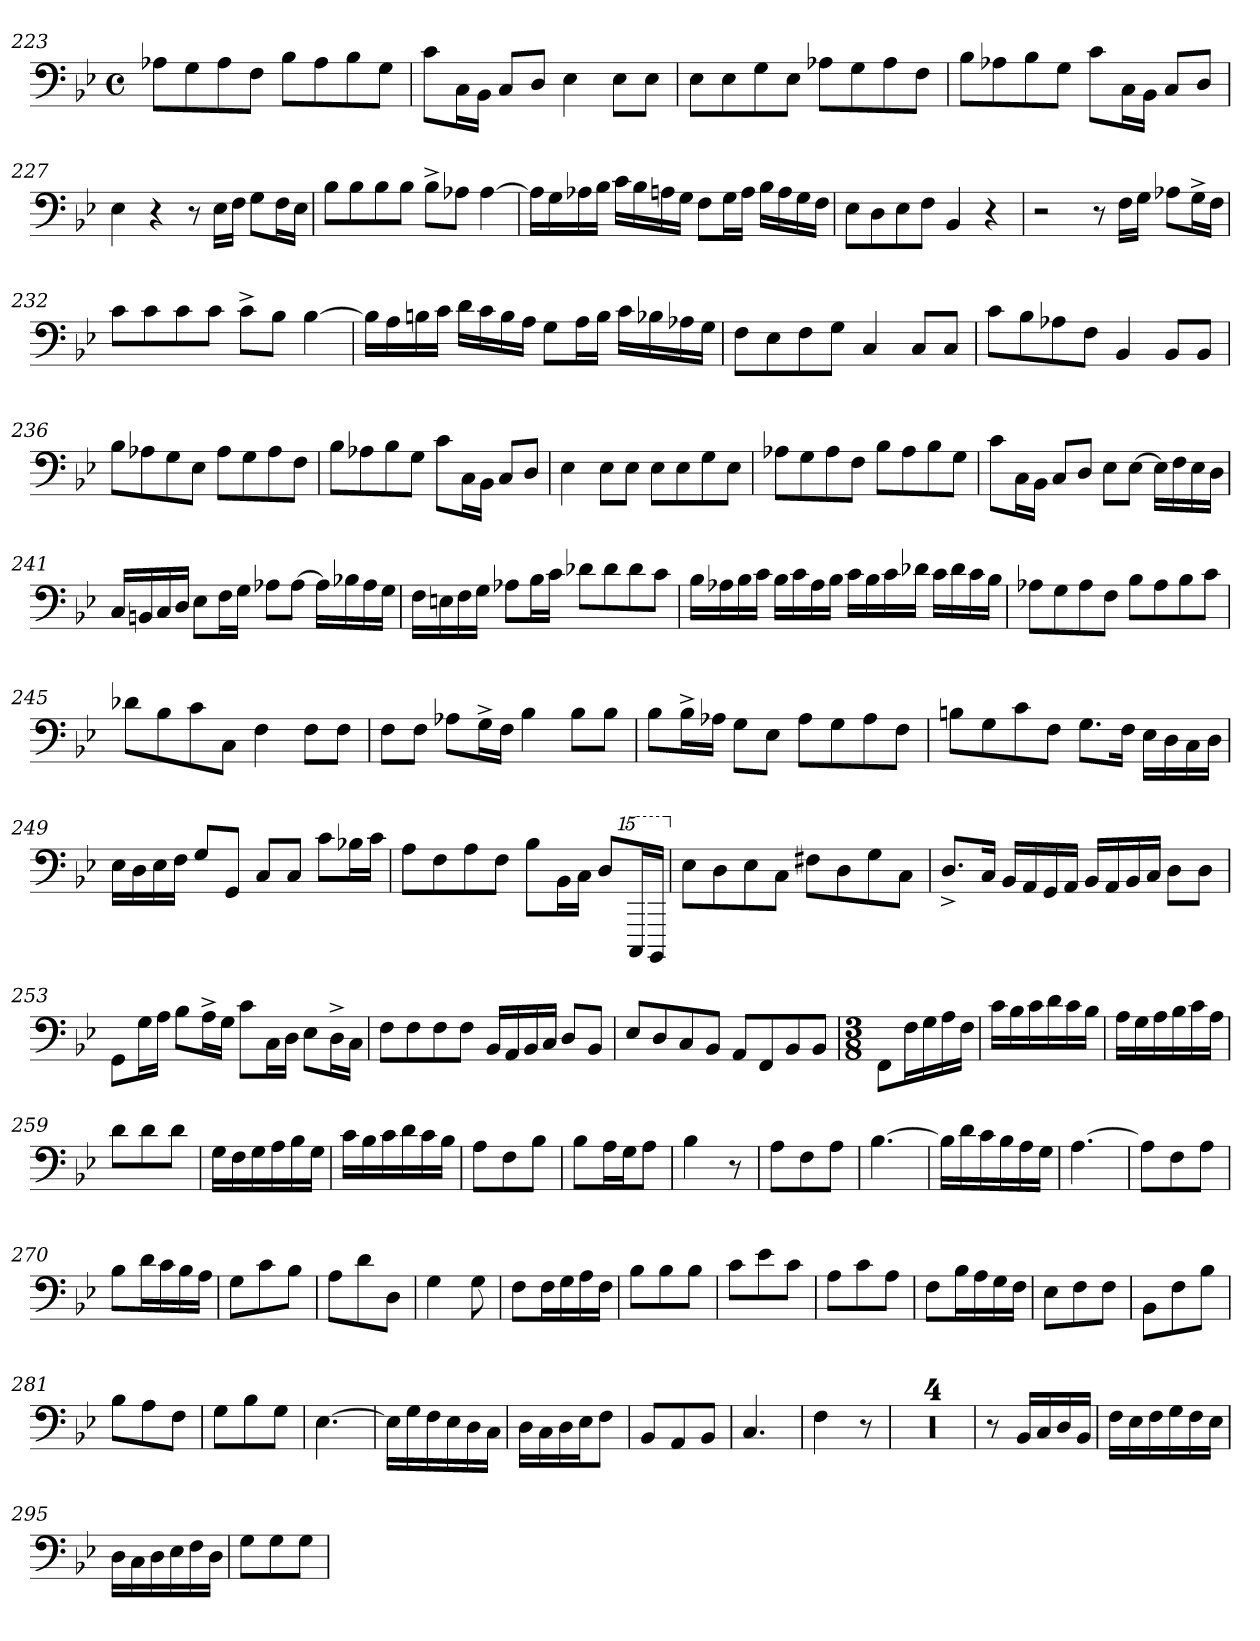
**kern
*part1
*staff1
*clefF4
*k[b-e-]
*B-:
*M4/4
*met(c)
=223
8A-X\L
8G\
8A-\
8F\J
8B-\L
8A-\
8B-\
8G\J
=224
8c\L
16C\L
16BB-\JJ
8C/L
8D/J
4E-\
8E-\L
8E-\J
=225
8E-\L
8E-\
8G\
8E-\J
8A-X\L
8G\
8A-\
8F\J
!!LO:LB:g=z
=226
8B-\L
8A-X\
8B-\
8G\J
8c\L
16C\L
16BB-\JJ
8C/L
8D/J
=227
4E-\
4r
8r
16E-\LL
16F\JJ
8G\L
16F\L
16E-\JJ
=228
8B-\L
8B-\
8B-\
8B-\J
8B-^>\L
8A-X\J
[>4A-\
=229
16A-\LL]
16G\
16A-X\
16B-\JJ
16c\LL
16B-\
16An\
16G\JJ
8F\L
16G\L
16A\JJ
16B-\LL
16A\
16G\
16F\JJ
!!LO:LB:g=z
=230
8E-\L
8D\
8E-\
8F\J
4BB-/
4r
=231
2r
8r
16F\LL
16G\JJ
8A-X\L
16G^>\L
16F\JJ
=232
8c\L
8c\
8c\
8c\J
8c^>\L
8B-\J
[>4B-\
=233
16B-\LL]
16A\
16Bn\
16c\JJ
16d\LL
16c\
16B\
16A\JJ
8G\L
16A\L
16B\JJ
16c\LL
16B-X\
16A-X\
16G\JJ
!!LO:LB:g=z
=234
8F\L
8E-\
8F\
8G\J
4C/
8C/L
8C/J
=235
8c\L
8B-\
8A-X\
8F\J
4BB-/
8BB-/L
8BB-/J
=236
8B-\L
8A-X\
8G\
8E-\J
8A-\L
8G\
8A-\
8F\J
=237
8B-\L
8A-X\
8B-\
8G\J
8c\L
16C\L
16BB-\JJ
8C/L
8D/J
!!LO:LB:g=z
=238
4E-\
8E-\L
8E-\J
8E-\L
8E-\
8G\
8E-\J
=239
8A-X\L
8G\
8A-\
8F\J
8B-\L
8A-\
8B-\
8G\J
=240
8c\L
16C\L
16BB-\JJ
8C/L
8D/J
8E-\L
[>8E-\J
16E-\LL]
16F\
16E-\
16D\JJ
=241
16C/LL
16BBn/
16C/
16D/JJ
8E-\L
16F\L
16G\JJ
8A-X\L
[>8A-\J
16A-\LL]
16B-X\
16A-\
16G\JJ
!!LO:LB:g=z
=242
16F\LL
16En\
16F\
16G\JJ
8A-X\L
16B-\L
16c\JJ
8d-X\L
8d-\
8d-\
8c\J
=243
16B-\LL
16A-X\
16B-\
16c\JJ
16B-\LL
16c\
16A-\
16B-\JJ
16c\LL
16B-\
16c\
16d-X\JJ
16c\LL
16d-\
16c\
16B-\JJ
=244
8A-X\L
8G\
8A-\
8F\J
8B-\L
8A-\
8B-\
8c\J
!!LO:LB:g=z
=245
8d-X\L
8B-\
8c\
8C\J
4F\
8F\L
8F\J
=246
8F\L
8F\J
8A-X\L
16G^>\L
16F\JJ
4B-\
8B-\L
8B-\J
=247
8B-\L
16B-^>\L
16A-X\JJ
8G\L
8E-\J
8A-\L
8G\
8A-\
8F\J
=248
8Bn\L
8G\
8c\
8F\J
8.G\L
16F\Jk
16E-\LL
16D\
16C\
16D\JJ
!!LO:PB:g=z
=249
16E-\LL
16D\
16E-\
16F\JJ
8G/L
8GG/J
8C/L
8C/J
8c\L
16B-X\L
16c\JJ
=250
8A\L
8F\
8A\
8F\J
8B-\L
16BB-\L
16C\JJ
8D/L
*15ma
16C/L
16BB-/JJ
=251
*X15ma
8E-\L
8D\
8E-\
8C\J
8F#X\L
8D\
8G\
8C\J
=252
8.D^</L
16C/Jk
16BB-/LL
16AA/
16GG/
16AA/JJ
16BB-/LL
16AA/
16BB-/
16C/JJ
8D\L
8D\J
!!LO:LB:g=z
=253
8GG\L
16G\L
16A\JJ
8B-\L
16A^>\L
16G\JJ
8c\L
16C\L
16D\JJ
8E-\L
16D^>\L
16C\JJ
=254
8F\L
8F\
8F\
8F\J
16BB-/LL
16AA/
16BB-/
16C/JJ
8D/L
8BB-/J
=255
8E-/L
8D/
8C/
8BB-/J
8AA/L
8FF/
8BB-/
8BB-/J
!!LO:LB:g=z
=256
*M3/8
8FF\L
16F\L
16G\
16A\
16F\JJ
=257
16c\LL
16B-\
16c\
16d\
16c\
16B-\JJ
=258
16A\LL
16G\
16A\
16B-\
16c\
16A\JJ
=259
8d\L
8d\
8d\J
=260
16G\LL
16F\
16G\
16A\
16B-\
16G\JJ
=261
16c\LL
16B-\
16c\
16d\
16c\
16B-\JJ
=262
8A\L
8F\
8B-\J
=263
8B-\L
16A\L
16G\J
8A\J
!!LO:LB:g=z
=264
4B-\
8r
=265
8A\L
8F\
8A\J
=266
[>4.B-\
=267
16B-\LL]
16d\
16c\
16B-\
16A\
16G\JJ
=268
[>4.A\
=269
8A\L]
8F\
8A\J
=270
8B-\L
16d\L
16c\
16B-\
16A\JJ
=271
8G\L
8c\
8B-\J
=272
8A\L
8d\
8D\J
=273
4G\
8G\
=274
8F\L
16F\L
16G\
16A\
16F\JJ
!!LO:LB:g=z
=275
8B-\L
8B-\
8B-\J
=276
8c\L
8e-\
8c\J
=277
8A\L
8c\
8A\J
=278
8F\L
16B-\L
16A\
16G\
16F\JJ
=279
8E-\L
8F\
8F\J
=280
8BB-\L
8F\
8B-\J
=281
8B-\L
8A\
8F\J
=282
8G\L
8B-\
8G\J
!!LO:LB:g=z
=283
[>4.E-\
=284
16E-\LL]
16G\
16F\
16E-\
16D\
16C\JJ
=285
16D\LL
16C\
16D\
16E-\J
8F\J
=286
8BB-/L
8AA/
8BB-/J
=287
4.C/
=288
4F\
8r
=289
4.r
=290
4.r
=291
4.r
=292
4.r
!!LO:PB:g=z
=293
8r
16BB-/LL
16C/
16D/
16BB-/JJ
=294
16F\LL
16E-\
16F\
16G\
16F\
16E-\JJ
=295
16D\LL
16C\
16D\
16E-\
16F\
16D\JJ
=296
8G\L
8G\
8G\J
=
*-
